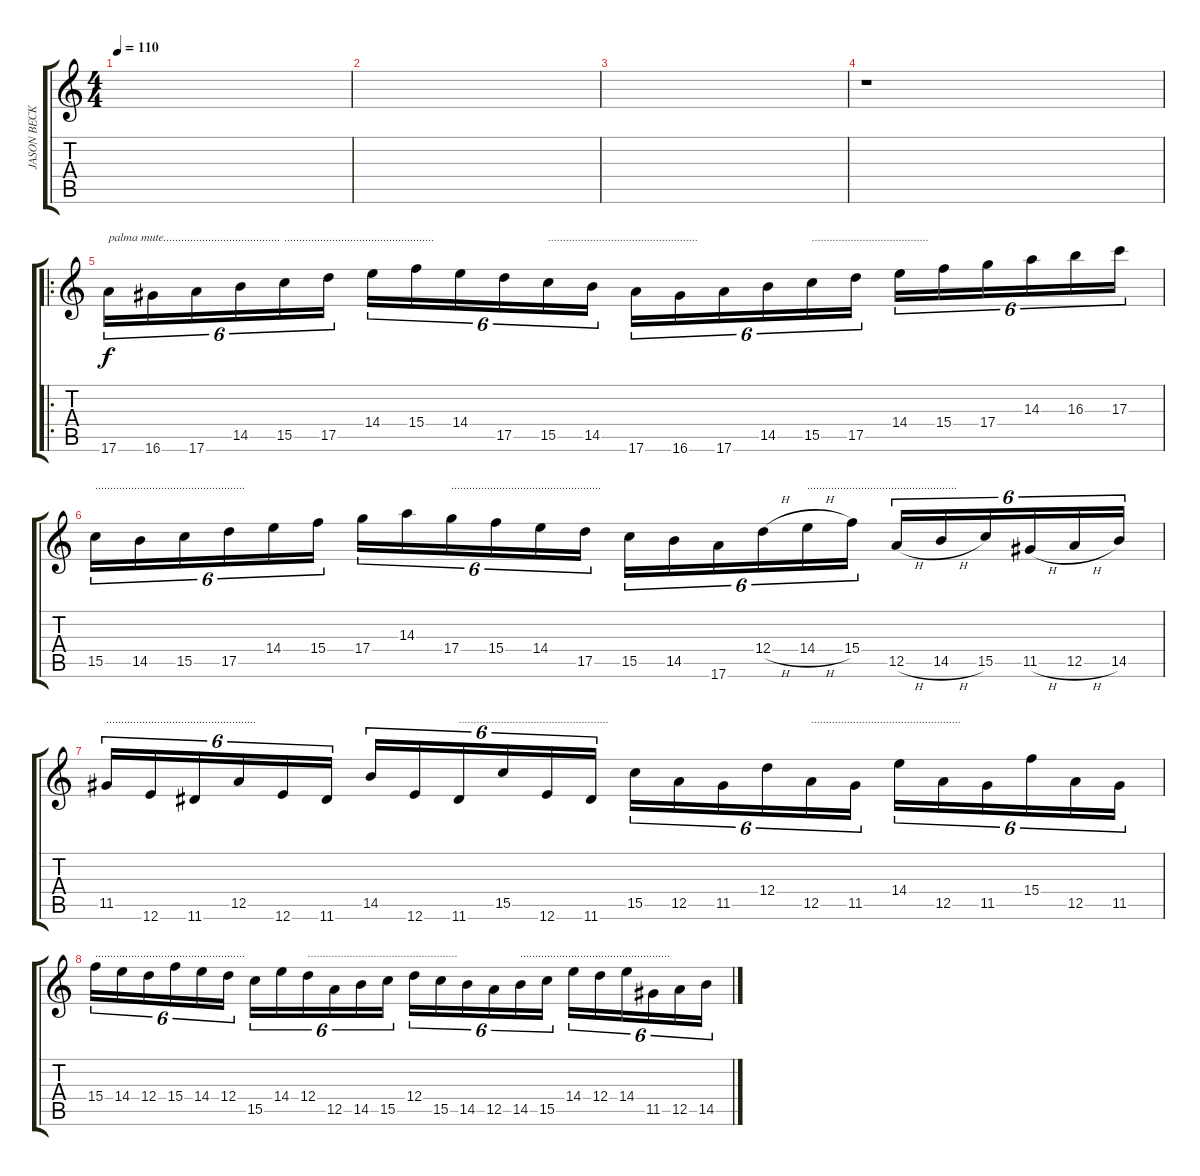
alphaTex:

\track ("JASON BECKER" "JASON BECK") {instrument distortionguitar}
\staff {score tabs}
\tuning (E4 B3 G3 D3 A2 E2) {hide}
\ts (4 4)
\tempo 110
\clef g2
\ks c
|
|
|
r.1 |
\ro
17.6.16{tu (6 4) txt "palma mute......................................."} 16.6.16{tu (6 4)} 17.6.16{tu (6 4)} 14.5.16{tu (6 4)} 15.5.16{tu (6 4) txt ".................................................."} 17.5.16{tu (6 4)} 14.4.16{tu (6 4)} 15.4.16{tu (6 4)} 14.4.16{tu (6 4)} 17.5.16{tu (6 4)} 15.5.16{tu (6 4) txt ".................................................."} 14.5.16{tu (6 4)} 17.6.16{tu (6 4)} 16.6.16{tu (6 4)} 17.6.16{tu (6 4)} 14.5.16{tu (6 4)} 15.5.16{tu (6 4) txt "......................................."} 17.5.16{tu (6 4)} 14.4.16{tu (6 4)} 15.4.16{tu (6 4)} 17.4.16{tu (6 4)} 14.3.16{tu (6 4)} 16.3.16{tu (6 4)} 17.3.16{tu (6 4)} |
15.5.16{tu (6 4) txt ".................................................."} 14.5.16{tu (6 4)} 15.5.16{tu (6 4)} 17.5.16{tu (6 4)} 14.4.16{tu (6 4)} 15.4.16{tu (6 4)} 17.4.16{tu (6 4)} 14.3.16{tu (6 4)} 17.4.16{tu (6 4) txt ".................................................."} 15.4.16{tu (6 4)} 14.4.16{tu (6 4)} 17.5.16{tu (6 4)} 15.5.16{tu (6 4)} 14.5.16{tu (6 4)} 17.6.16{tu (6 4)} 12.4{h}.16{tu (6 4)} 14.4{h}.16{tu (6 4) txt ".................................................."} 15.4.16{tu (6 4)} 12.5{h}.16{tu (6 4)} 14.5{h}.16{tu (6 4)} 15.5.16{tu (6 4)} 11.5{h}.16{tu (6 4)} 12.5{h}.16{tu (6 4)} 14.5.16{tu (6 4)} |
11.5.16{tu (6 4) txt ".................................................."} 12.6.16{tu (6 4)} 11.6.16{tu (6 4)} 12.5.16{tu (6 4)} 12.6.16{tu (6 4)} 11.6.16{tu (6 4)} 14.5.16{tu (6 4)} 12.6.16{tu (6 4)} 11.6.16{tu (6 4) txt ".................................................."} 15.5.16{tu (6 4)} 12.6.16{tu (6 4)} 11.6.16{tu (6 4)} 15.5.16{tu (6 4)} 12.5.16{tu (6 4)} 11.5.16{tu (6 4)} 12.4.16{tu (6 4)} 12.5.16{tu (6 4) txt ".................................................."} 11.5.16{tu (6 4)} 14.4.16{tu (6 4)} 12.5.16{tu (6 4)} 11.5.16{tu (6 4)} 15.4.16{tu (6 4)} 12.5.16{tu (6 4)} 11.5.16{tu (6 4)} |
15.4.16{tu (6 4) txt ".................................................."} 14.4.16{tu (6 4)} 12.4.16{tu (6 4)} 15.4.16{tu (6 4)} 14.4.16{tu (6 4)} 12.4.16{tu (6 4)} 15.5.16{tu (6 4)} 14.4.16{tu (6 4)} 12.4.16{tu (6 4) txt ".................................................."} 12.5.16{tu (6 4)} 14.5.16{tu (6 4)} 15.5.16{tu (6 4)} 12.4.16{tu (6 4)} 15.5.16{tu (6 4)} 14.5.16{tu (6 4)} 12.5.16{tu (6 4)} 14.5.16{tu (6 4) txt ".................................................."} 15.5.16{tu (6 4)} 14.4.16{tu (6 4)} 12.4.16{tu (6 4)} 14.4.16{tu (6 4)} 11.5.16{tu (6 4)} 12.5.16{tu (6 4)} 14.5.16{tu (6 4)}
